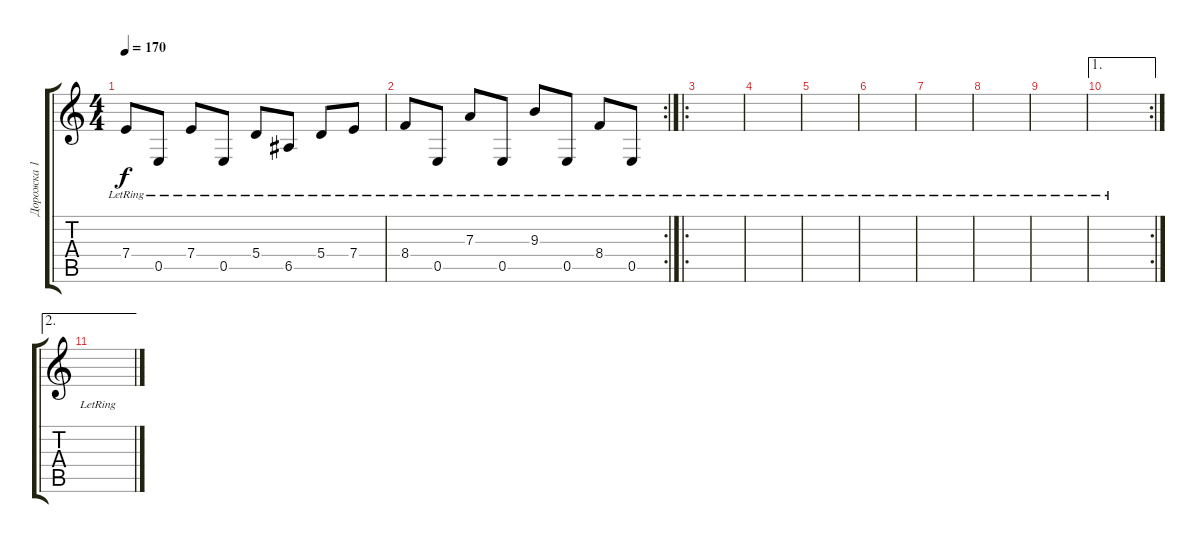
\track ("Дорожка 1" "Дорожка 1") {instrument acousticguitarsteel}
\staff {score tabs}
\tuning (B3 Gb3 D3 A2 E2 B1) {hide}
\ts (4 4)
\tempo 170
\clef g2
\ks c
7.4{lr}.8{dy f} 0.5{lr}.8 7.4{lr}.8 0.5{lr}.8 5.4{lr}.8 6.5{lr}.8 5.4{lr}.8 7.4{lr}.8 |
\rc 2
8.4{lr}.8 0.5{lr}.8 7.3{lr}.8 0.5{lr}.8 9.3{lr}.8 0.5{lr}.8 8.4{lr}.8 0.5{lr}.8 |
\ro
|
|
|
|
|
|
|
\ae 1
\rc 2
|
\ae 2
